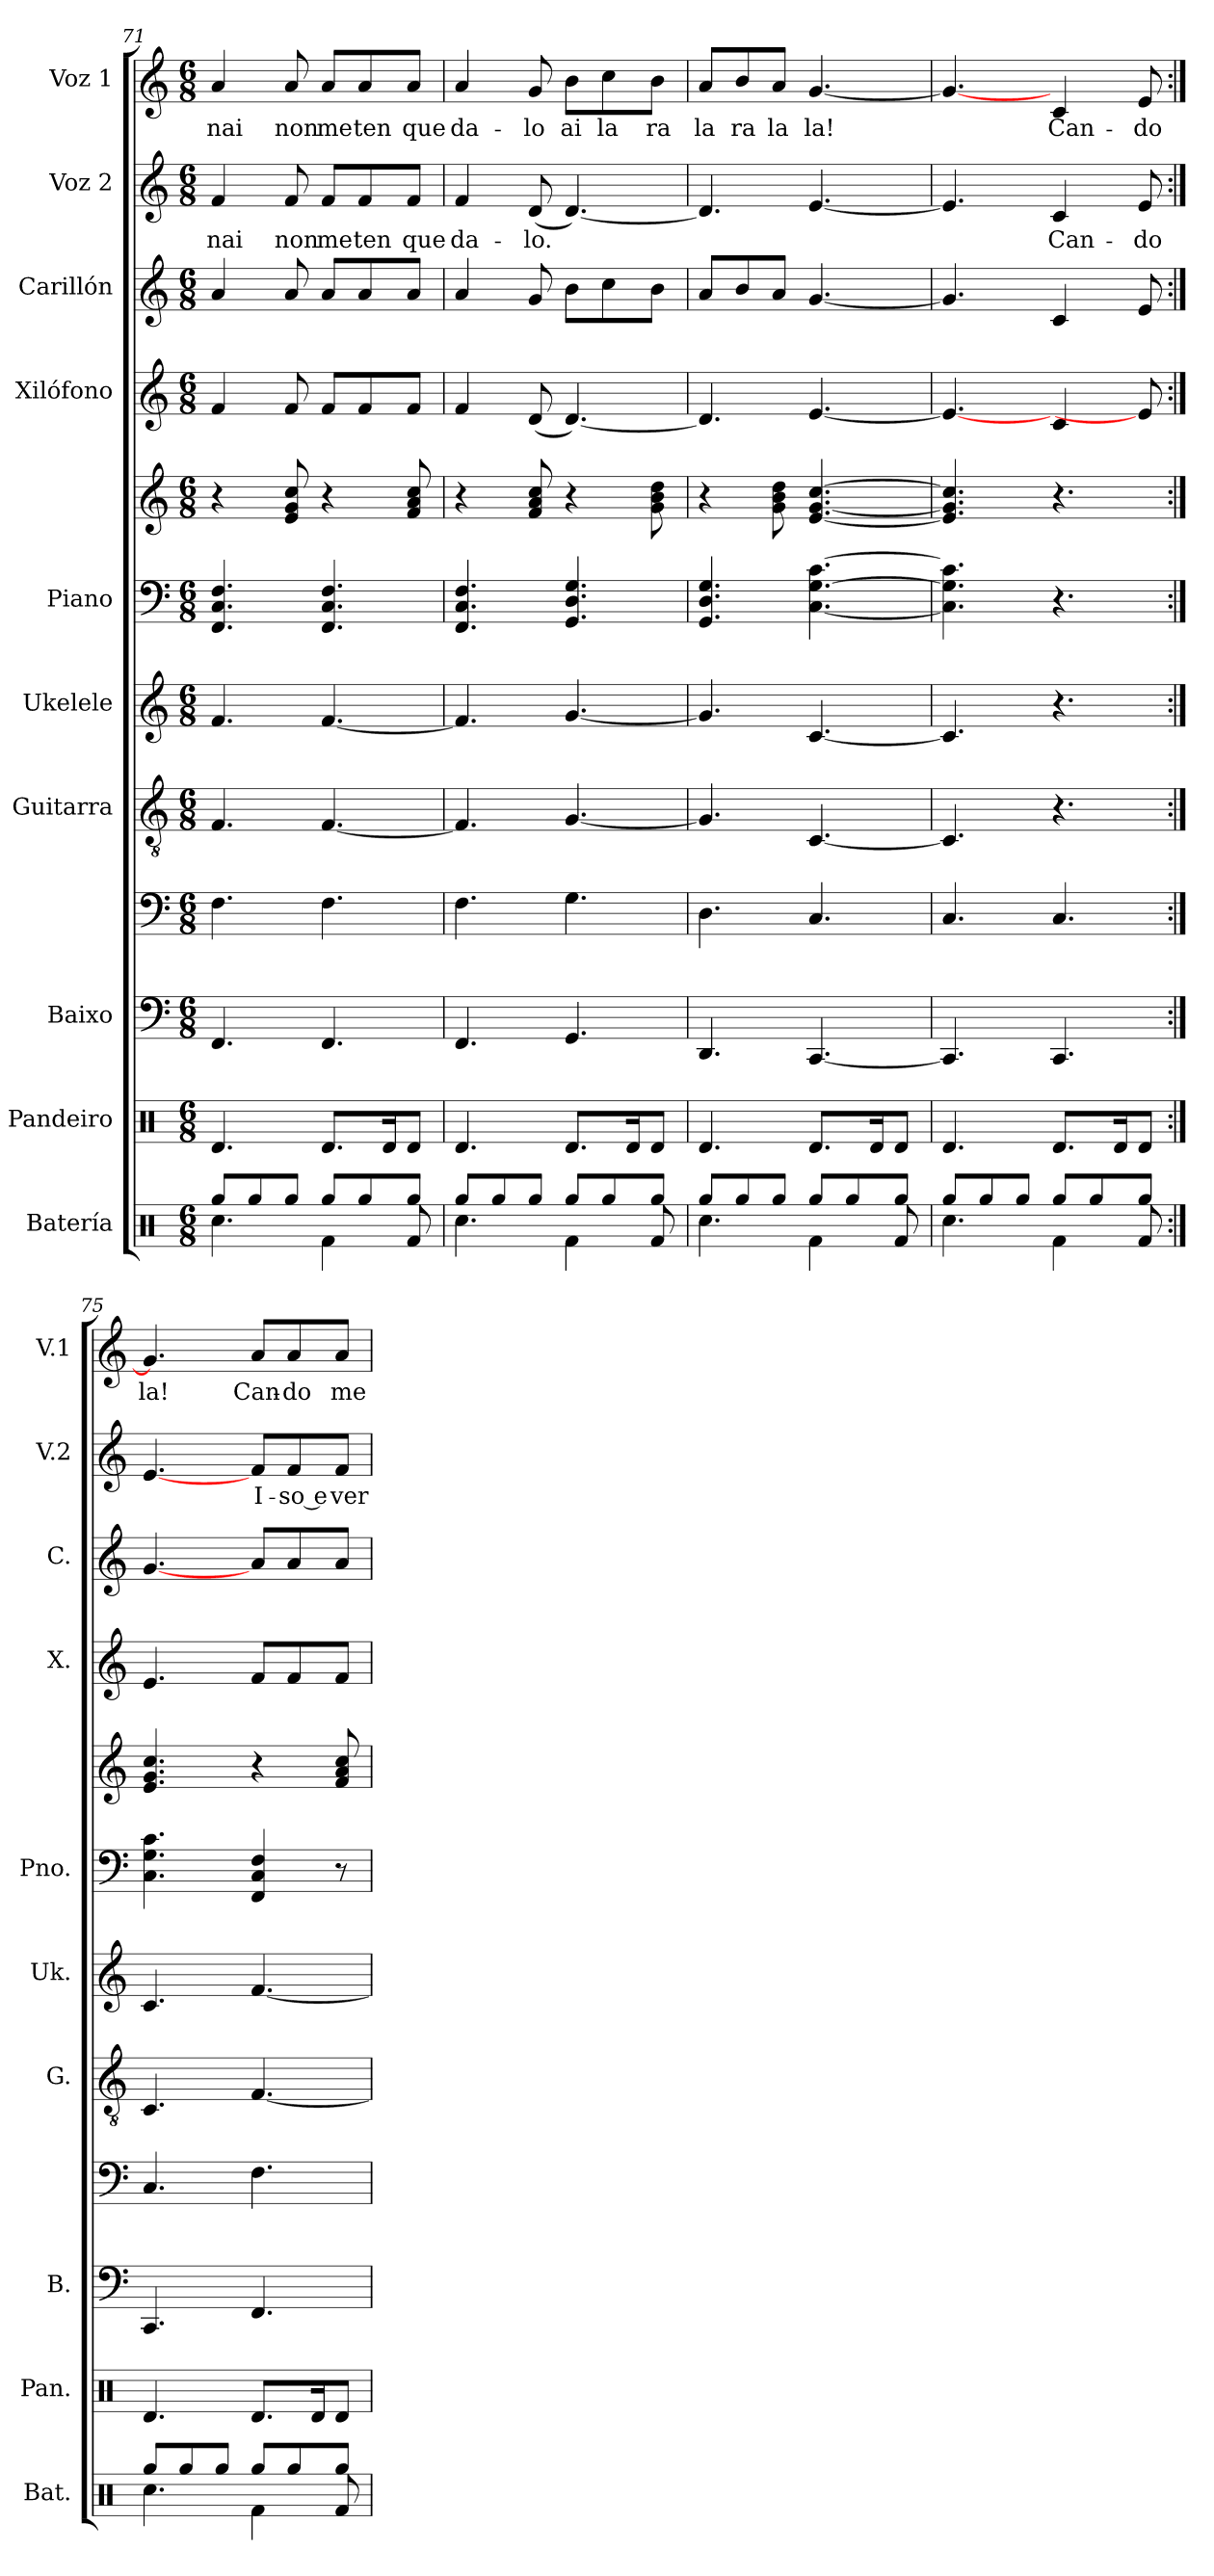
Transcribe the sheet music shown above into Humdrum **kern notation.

**kern	**kern	**kern	**kern	**kern	**kern	**kern	**kern	**kern	**kern	**kern	**text	**kern	**text
*part10	*part9	*part8	*part8	*part7	*part6	*part5	*part5	*part4	*part3	*part2	*part2	*part1	*part1
*staff12	*staff11	*staff10	*staff9	*staff8	*staff7	*staff6	*staff5	*staff4	*staff3	*staff2	*staff2	*staff1	*staff1
*I"Batería	*I"Pandeiro	*I"Baixo	*	*I"Guitarra	*I"Ukelele	*I"Piano	*	*I"Xilófono	*I"Carillón	*I"Voz 2	*	*I"Voz 1	*
*I'Bat.	*I'Pan.	*I'B.	*	*I'G.	*I'Uk.	*I'Pno.	*	*I'X.	*I'C.	*I'V.2	*	*I'V.1	*
*clefX	*clefX	*	*clefF4	*clefGv2	*clefG2	*clefF4	*clefG2	*clefG2	*clefG2	*clefG2	*	*clefG2	*
*	*	*ITrd7c12	*ITrd7c12	*	*	*	*	*ITrd-7c-12	*ITrd-14c-24	*	*	*	*
*k[]	*k[]	*k[]	*k[]	*k[]	*k[]	*k[]	*k[]	*k[]	*k[]	*k[]	*	*k[]	*
*M6/8	*M6/8	*M6/8	*M6/8	*M6/8	*M6/8	*M6/8	*M6/8	*M6/8	*M6/8	*M6/8	*	*M6/8	*
=71	=71	=71	=71	=71	=71	=71	=71	=71	=71	=71	=71	=71	=71
*^	*	*	*	*	*	*	*	*	*	*	*	*	*
!	!	!	!	!	!	!	!	!	!	!	!	!LO:LY:b	!	!LO:LY:b
8Rgg/L	4.Rcc\	4.Rd/	4.FFF	4.FF\	4.F/	4.f/	4.FF/ 4.C/ 4.F/	4r	4ff/	4aaa/	4f/	nai	4a/	nai
8Rgg/	.	.	.	.	.	.	.	.	.	.	.	.	.	.
!	!	!	!	!	!	!	!	!	!	!	!	!LO:LY:b	!	!LO:LY:b
8Rgg/J	.	.	.	.	.	.	.	8e/ 8g/ 8cc/	8ff/	8aaa/	8f/	non	8a/	non
!	!	!	!	!	!	!	!	!	!	!	!	!LO:LY:b	!	!LO:LY:b
8Rgg/L	4Rf\	8.Rd/L	4.FFF	4.FF\	[4.F/	[4.f/	4.FF/ 4.C/ 4.F/	4r	8ff/L	8aaa/L	8f/L	me	8a/L	me
!	!	!	!	!	!	!	!	!	!	!	!	!LO:LY:b	!	!LO:LY:b
8Rgg/	.	.	.	.	.	.	.	.	8ff/	8aaa/	8f/	ten	8a/	ten
.	.	16Rd/K	.	.	.	.	.	.	.	.	.	.	.	.
!	!	!	!	!	!	!	!	!	!	!	!	!LO:LY:b	!	!LO:LY:b
8Rgg/J	8Rf/	8Rd/J	.	.	.	.	.	8f/ 8a/ 8cc/	8ff/J	8aaa/J	8f/J	que	8a/J	que
=72	=72	=72	=72	=72	=72	=72	=72	=72	=72	=72	=72	=72	=72	=72
!	!	!	!	!	!	!	!	!	!	!	!	!LO:LY:b	!	!LO:LY:b
8Rgg/L	4.Rcc\	4.Rd/	4.FFF	4.FF\	4.F/]	4.f/]	4.FF/ 4.C/ 4.F/	4r	4ff/	4aaa/	4f/	da-	4a/	da-
8Rgg/	.	.	.	.	.	.	.	.	.	.	.	.	.	.
!	!	!	!	!	!	!	!	!	!	!	!	!LO:LY:b	!	!LO:LY:b
8Rgg/J	.	.	.	.	.	.	.	8f/ 8a/ 8cc/	(<8dd/	8ggg/	(<8d/	-lo.	8g/	-lo
!	!	!	!	!	!	!	!	!	!	!	!	!	!	!LO:LY:b
8Rgg/L	4Rf\	8.Rd/L	4.GGG	4.GG\	[4.G/	[4.g/	4.GG/ 4.D/ 4.G/	4r	[4.dd/)	8bbb\L	[4.d/)	.	8b\L	ai
!	!	!	!	!	!	!	!	!	!	!	!	!	!	!LO:LY:b
8Rgg/	.	.	.	.	.	.	.	.	.	8cccc\	.	.	8cc\	la
.	.	16Rd/K	.	.	.	.	.	.	.	.	.	.	.	.
!	!	!	!	!	!	!	!	!	!	!	!	!	!	!LO:LY:b
8Rgg/J	8Rf/	8Rd/J	.	.	.	.	.	8g\ 8b\ 8dd\	.	8bbb\J	.	.	8b\J	ra
=73	=73	=73	=73	=73	=73	=73	=73	=73	=73	=73	=73	=73	=73	=73
!	!	!	!	!	!	!	!	!	!	!	!	!	!	!LO:LY:b
8Rgg/L	4.Rcc\	4.Rd/	4.DDD	4.DD\	4.G/]	4.g/]	4.GG/ 4.D/ 4.G/	4r	4.dd/]	8aaa/L	4.d/]	.	8a/L	la
!	!	!	!	!	!	!	!	!	!	!	!	!	!	!LO:LY:b
8Rgg/	.	.	.	.	.	.	.	.	.	8bbb/	.	.	8b/	ra
!	!	!	!	!	!	!	!	!	!	!	!	!	!	!LO:LY:b
8Rgg/J	.	.	.	.	.	.	.	8g\ 8b\ 8dd\	.	8aaa/J	.	.	8a/J	la
!	!	!	!	!	!	!	!	!	!	!	!	!	!	!LO:LY:b
8Rgg/L	4Rf\	8.Rd/L	[4.CCC	4.CC/	[4.C/	[4.c/	[4.C\ [4.G\ [4.c\	[4.e/ [4.g/ [4.cc/	[4.ee/	[4.ggg/	[4.e/	.	[4.g/	la!
8Rgg/	.	.	.	.	.	.	.	.	.	.	.	.	.	.
.	.	16Rd/K	.	.	.	.	.	.	.	.	.	.	.	.
8Rgg/J	8Rf/	8Rd/J	.	.	.	.	.	.	.	.	.	.	.	.
!!LO:PB:g=z
=74	=74	=74	=74	=74	=74	=74	=74	=74	=74	=74	=74	=74	=74	=74
8Rgg/L	4.Rcc\	4.Rd/	4.CCC]	4.CC/	4.C/]	4.c/]	4.C\] 4.G\] 4.c\]	4.e/] 4.g/] 4.cc/]	4.ee/_	4.ggg/]	4.e/]	.	4.g/_	.
8Rgg/	.	.	.	.	.	.	.	.	.	.	.	.	.	.
8Rgg/J	.	.	.	.	.	.	.	.	.	.	.	.	.	.
!	!	!	!	!	!	!	!	!	!	!	!	!LO:LY:b	!	!LO:LY:b
8Rgg/L	4Rf\	8.Rd/L	4.CCC	4.CC/	4.r	4.r	4.r	4.r	4cc/	4ccc/	4c/	Can-	4c/	Can-
8Rgg/	.	.	.	.	.	.	.	.	.	.	.	.	.	.
.	.	16Rd/K	.	.	.	.	.	.	.	.	.	.	.	.
!	!	!	!	!	!	!	!	!	!	!	!	!LO:LY:b	!	!LO:LY:b
8Rgg/J	8Rf/	8Rd/J	.	.	.	.	.	.	8ee/]	8eee/	8e/	-do	8e/	-do
=75:|!	=75:|!	=75:|!	=75:|!	=75:|!	=75:|!	=75:|!	=75:|!	=75:|!	=75:|!	=75:|!	=75:|!	=75:|!	=75:|!	=75:|!
!	!	!	!	!	!	!	!	!	!	!	!	!	!	!LO:LY:b
8Rgg/L	4.Rcc\	4.Rd/	4.CCC	4.CC/	4.C/	4.c/	4.C\ 4.G\ 4.c\	4.e/ 4.g/ 4.cc/	4.ee/	[4.ggg/	[4.e/	.	4.g/]	la!
8Rgg/	.	.	.	.	.	.	.	.	.	.	.	.	.	.
8Rgg/J	.	.	.	.	.	.	.	.	.	.	.	.	.	.
!	!	!	!	!	!	!	!	!	!	!	!	!LO:LY:b	!	!LO:LY:b
8Rgg/L	4Rf\	8.Rd/L	4.FFF	4.FF\	[4.F/	[4.f/	4FF/ 4C/ 4F/	4r	8ff/L	8aaa/L	8f/L	I-	8a/L	Can-
!	!	!	!	!	!	!	!	!	!	!	!	!LO:LY:b	!	!LO:LY:b
8Rgg/	.	.	.	.	.	.	.	.	8ff/	8aaa/	8f/	so e	8a/	do
.	.	16Rd/K	.	.	.	.	.	.	.	.	.	.	.	.
!	!	!	!	!	!	!	!	!	!	!	!	!LO:LY:b	!	!LO:LY:b
8Rgg/J	8Rf/	8Rd/J	.	.	.	.	8r	8f/ 8a/ 8cc/	8ff/J	8aaa/J	8f/J	ver-	8a/J	me
*v	*v	*	*	*	*	*	*	*	*	*	*	*	*	*
=	=	=	=	=	=	=	=	=	=	=	=	=	=
*-	*-	*-	*-	*-	*-	*-	*-	*-	*-	*-	*-	*-	*-
